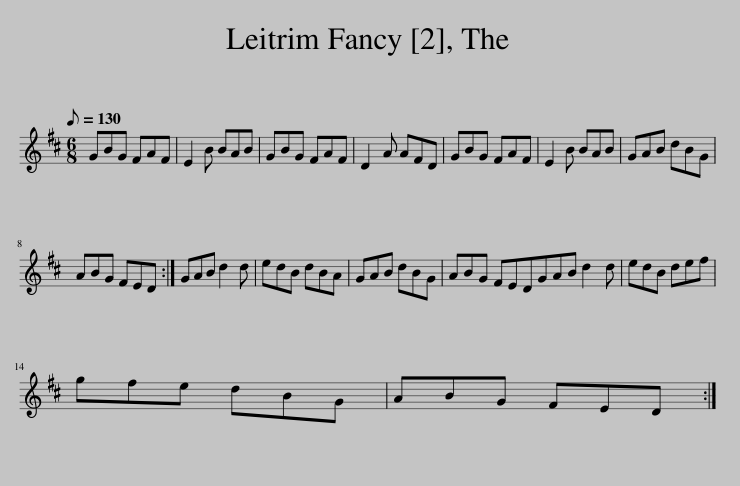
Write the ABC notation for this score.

X:1
L:1/8
Q:1/8=130
M:6/8
I:linebreak $
K:D
V:1 treble
V:1
 GBG FAF | E2 B BAB | GBG FAF | D2 A AFD | GBG FAF | %5
 E2 B BAB | GAB dBG |$ ABG FED :| GAB d2 d | edB dBA | %10
 GAB dBG | ABG FEDGAB d2 d | edB def |$ gfe dBG | ABG FED :| %15
